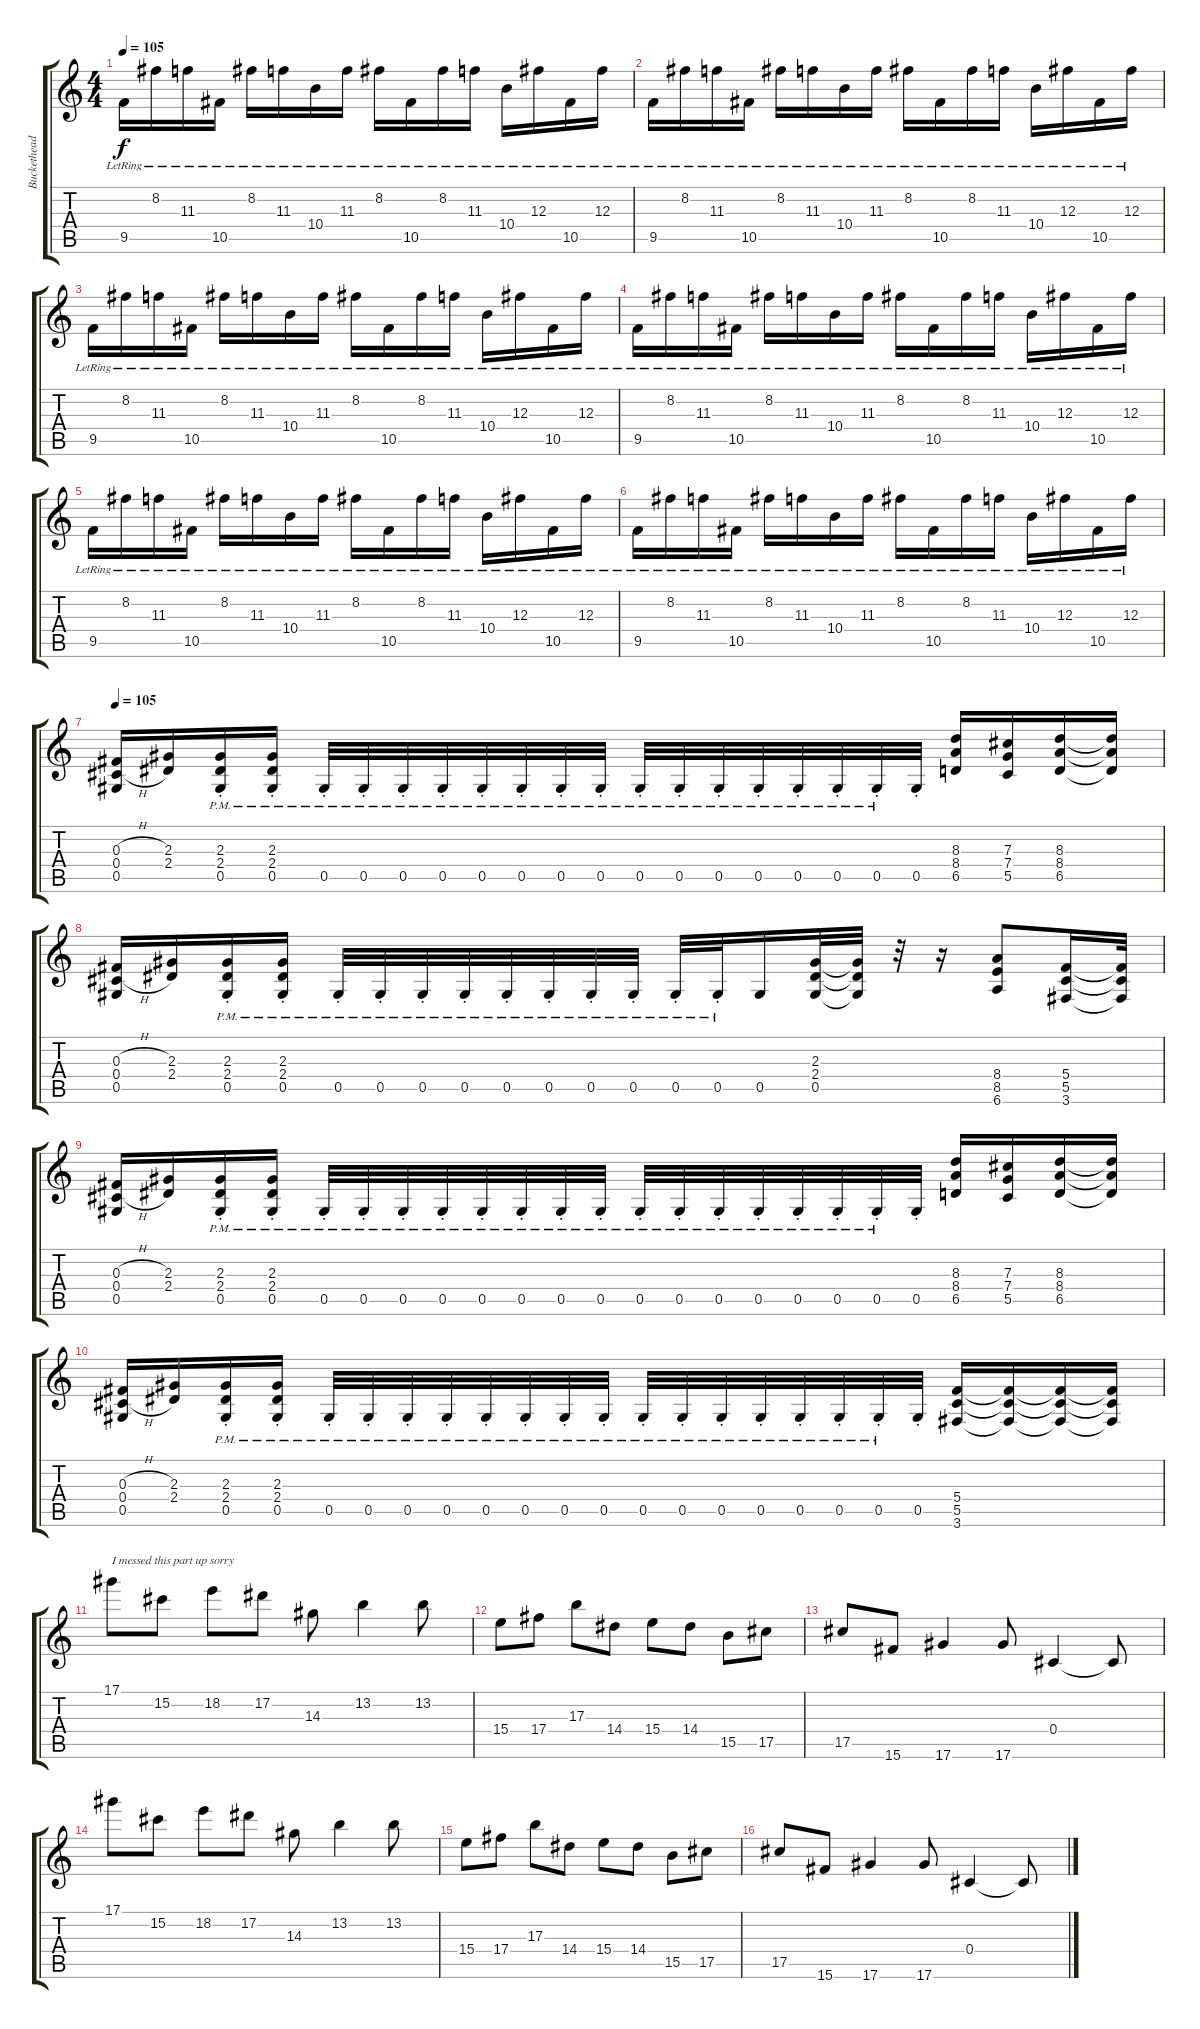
\track ("Buckethead" "Buckethead") {instrument distortionguitar}
\staff {score tabs}
\tuning (Eb4 Bb3 Gb3 Db3 Ab2 Eb2) {hide}
\ts (4 4)
\tempo 105
\clef g2
\ks c
9.5{lr}.16{dy f} 8.2{lr}.16 11.3{lr}.16 10.5{lr}.16 8.2{lr}.16 11.3{lr}.16 10.4{lr}.16 11.3{lr}.16 8.2{lr}.16 10.5{lr}.16 8.2{lr}.16 11.3{lr}.16 10.4{lr}.16 12.3{lr}.16 10.5{lr}.16 12.3{lr}.16 |
9.5{lr}.16 8.2{lr}.16 11.3{lr}.16 10.5{lr}.16 8.2{lr}.16 11.3{lr}.16 10.4{lr}.16 11.3{lr}.16 8.2{lr}.16 10.5{lr}.16 8.2{lr}.16 11.3{lr}.16 10.4{lr}.16 12.3{lr}.16 10.5{lr}.16 12.3{lr}.16 |
9.5{lr}.16 8.2{lr}.16 11.3{lr}.16 10.5{lr}.16 8.2{lr}.16 11.3{lr}.16 10.4{lr}.16 11.3{lr}.16 8.2{lr}.16 10.5{lr}.16 8.2{lr}.16 11.3{lr}.16 10.4{lr}.16 12.3{lr}.16 10.5{lr}.16 12.3{lr}.16 |
9.5{lr}.16 8.2{lr}.16 11.3{lr}.16 10.5{lr}.16 8.2{lr}.16 11.3{lr}.16 10.4{lr}.16 11.3{lr}.16 8.2{lr}.16 10.5{lr}.16 8.2{lr}.16 11.3{lr}.16 10.4{lr}.16 12.3{lr}.16 10.5{lr}.16 12.3{lr}.16 |
9.5{lr}.16 8.2{lr}.16 11.3{lr}.16 10.5{lr}.16 8.2{lr}.16 11.3{lr}.16 10.4{lr}.16 11.3{lr}.16 8.2{lr}.16 10.5{lr}.16 8.2{lr}.16 11.3{lr}.16 10.4{lr}.16 12.3{lr}.16 10.5{lr}.16 12.3{lr}.16 |
9.5{lr}.16 8.2{lr}.16 11.3{lr}.16 10.5{lr}.16 8.2{lr}.16 11.3{lr}.16 10.4{lr}.16 11.3{lr}.16 8.2{lr}.16 10.5{lr}.16 8.2{lr}.16 11.3{lr}.16 10.4{lr}.16 12.3{lr}.16 10.5{lr}.16 12.3{lr}.16 |
\tempo 105
(0.3{h} 0.4{h} 0.5).16{instrument distortionguitar} (2.3 2.4).16 (2.3{pm st} 2.4{pm st} 0.5{pm st}).16 (2.3{pm st} 2.4{pm st} 0.5{pm st}).16 0.5{pm st}.32 0.5{pm st}.32 0.5{pm st}.32 0.5{pm st}.32 0.5{pm st}.32 0.5{pm st}.32 0.5{pm st}.32 0.5{pm st}.32 0.5{pm st}.32 0.5{pm st}.32 0.5{pm st}.32 0.5{pm st}.32 0.5{pm st}.32 0.5{pm st}.32 0.5{pm st}.32 0.5{st}.32 (8.3 8.4 6.5).16 (7.3 7.4 5.5).16 (8.3 8.4 6.5).16 (8.3{t} 8.4{t} 6.5{t}).16 |
(0.3{h} 0.4{h} 0.5).16 (2.3 2.4).16 (2.3{pm st} 2.4{pm st} 0.5{pm st}).16 (2.3{pm st} 2.4{pm st} 0.5{pm st}).16 0.5{pm st}.32 0.5{pm st}.32 0.5{pm st}.32 0.5{pm st}.32 0.5{pm st}.32 0.5{pm st}.32 0.5{pm st}.32 0.5{pm st}.32 0.5{pm st}.32 0.5{pm st}.32 0.5.16 (2.3 2.4 0.5).32 (2.3{t} 2.4{t} 0.5{t}).32 r.32 r.16 (8.4 8.5 6.6).8 (5.4 5.5 3.6).16 (5.4{t} 5.5{t} 3.6{t}).32 |
(0.3{h} 0.4{h} 0.5).16 (2.3 2.4).16 (2.3{pm st} 2.4{pm st} 0.5{pm st}).16 (2.3{pm st} 2.4{pm st} 0.5{pm st}).16 0.5{pm st}.32 0.5{pm st}.32 0.5{pm st}.32 0.5{pm st}.32 0.5{pm st}.32 0.5{pm st}.32 0.5{pm st}.32 0.5{pm st}.32 0.5{pm st}.32 0.5{pm st}.32 0.5{pm st}.32 0.5{pm st}.32 0.5{pm st}.32 0.5{pm st}.32 0.5{pm st}.32 0.5{st}.32 (8.3 8.4 6.5).16 (7.3 7.4 5.5).16 (8.3 8.4 6.5).16 (8.3{t} 8.4{t} 6.5{t}).16 |
(0.3{h} 0.4{h} 0.5).16 (2.3 2.4).16 (2.3{pm st} 2.4{pm st} 0.5{pm st}).16 (2.3{pm st} 2.4{pm st} 0.5{pm st}).16 0.5{pm st}.32 0.5{pm st}.32 0.5{pm st}.32 0.5{pm st}.32 0.5{pm st}.32 0.5{pm st}.32 0.5{pm st}.32 0.5{pm st}.32 0.5{pm st}.32 0.5{pm st}.32 0.5{pm st}.32 0.5{pm st}.32 0.5{pm st}.32 0.5{pm st}.32 0.5{pm st}.32 0.5{st}.32 (5.4 5.5 3.6).16 (5.4{t} 5.5{t} 3.6{t}).16 (5.4{t} 5.5{t} 3.6{t}).16 (5.4{t} 5.5{t} 3.6{t}).16 |
17.1.8{txt "I messed this part up sorry"} 15.2.8 18.2.8 17.2.8 14.3.8 13.2.4 13.2.8 |
15.4.8 17.4.8 17.3.8 14.4.8 15.4.8 14.4.8 15.5.8 17.5.8 |
17.5.8 15.6.8 17.6.4 17.6.8 0.4.4 0.4{t}.8 |
17.1.8 15.2.8 18.2.8 17.2.8 14.3.8 13.2.4 13.2.8 |
15.4.8 17.4.8 17.3.8 14.4.8 15.4.8 14.4.8 15.5.8 17.5.8 |
17.5.8 15.6.8 17.6.4 17.6.8 0.4.4 0.4{t}.8
